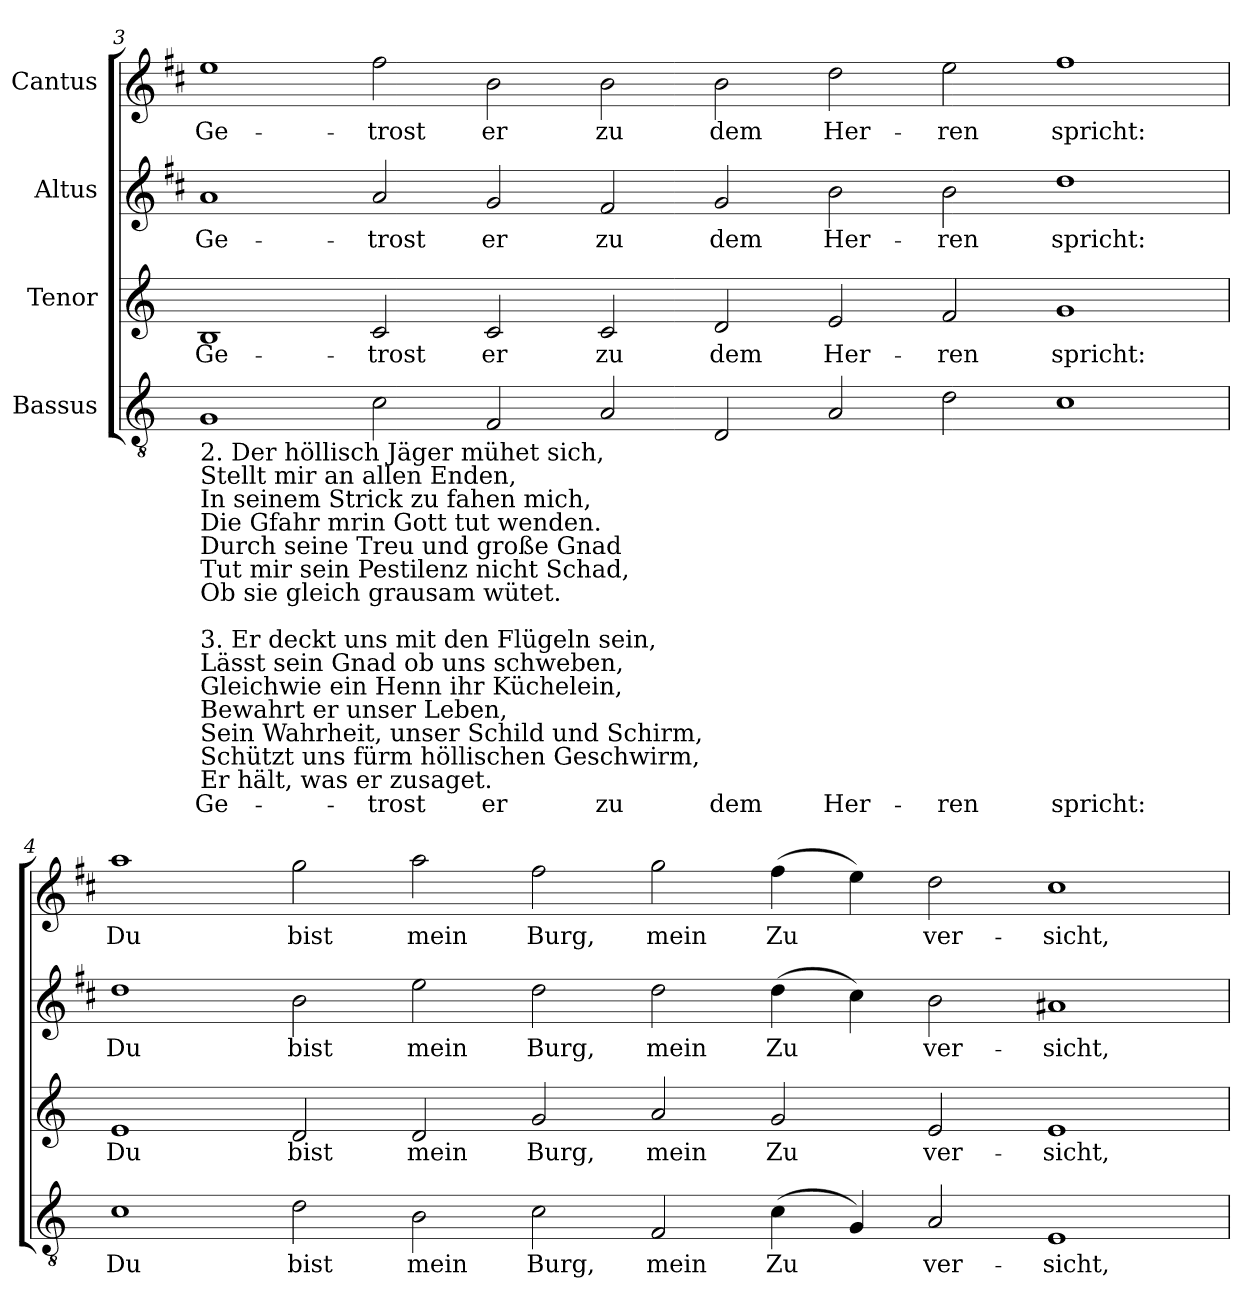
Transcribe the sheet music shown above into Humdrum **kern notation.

**kern	**text	**kern	**text	**kern	**text	**kern	**text
*part4	*part4	*part3	*part3	*part2	*part2	*part1	*part1
*staff4	*staff4	*staff3	*staff3	*staff2	*staff2	*staff1	*staff1
*I"Bassus	*	*I"Tenor	*	*I"Altus	*	*I"Cantus	*
!!LO:LB:g=z
*clefGv2	*	*clefG2	*	*clefG2	*	*clefG2	*
*	*	*	*	*ITrd1c2	*	*ITrd1c2	*
*k[]	*	*k[]	*	*k[]	*	*k[]	*
*C:	*	*C:	*	*C:	*	*C:	*
=3	=3	=3	=3	=3	=3	=3	=3
!LO:TX:b:t=2. Der höllisch Jäger mühet sich,\nStellt mir an allen Enden,\nIn seinem Strick zu fahen mich,\nDie Gfahr mrin Gott tut wenden.\nDurch seine Treu und große Gnad\nTut mir sein Pestilenz nicht Schad,\nOb sie gleich grausam wütet.\n\n3. Er deckt uns mit den Flügeln sein,\nLässt sein Gnad ob uns schweben,\nGleichwie ein Henn ihr Küchelein,\nBewahrt er unser Leben,\nSein Wahrheit, unser Schild und Schirm,\nSchützt uns fürm höllischen Geschwirm,\nEr hält, was er zusaget.	!	!	!	!	!	!	!
!	!LO:LY:b	!	!LO:LY:b	!	!LO:LY:b	!	!LO:LY:b
1G	Ge-	1B	Ge-	1g	Ge-	1dd	Ge-
!	!LO:LY:b	!	!LO:LY:b	!	!LO:LY:b	!	!LO:LY:b
2c	-trost	2c	-trost	2g	-trost	2ee	-trost
!	!LO:LY:b	!	!LO:LY:b	!	!LO:LY:b	!	!LO:LY:b
2F	er	2c	er	2f	er	2a	er
!	!LO:LY:b	!	!LO:LY:b	!	!LO:LY:b	!	!LO:LY:b
2A	zu	2c	zu	2e	zu	2a	zu
!	!LO:LY:b	!	!LO:LY:b	!	!LO:LY:b	!	!LO:LY:b
2D	dem	2d	dem	2f	dem	2a	dem
!	!LO:LY:b	!	!LO:LY:b	!	!LO:LY:b	!	!LO:LY:b
2A	Her-	2e	Her-	2a	Her-	2cc	Her-
!	!LO:LY:b	!	!LO:LY:b	!	!LO:LY:b	!	!LO:LY:b
2d	-ren	2f	-ren	2a	-ren	2dd	-ren
!	!LO:LY:b	!	!LO:LY:b	!	!LO:LY:b	!	!LO:LY:b
1c	spricht:	1g	spricht:	1cc	spricht:	1ee	spricht:
=4	=4	=4	=4	=4	=4	=4	=4
!	!LO:LY:b	!	!LO:LY:b	!	!LO:LY:b	!	!LO:LY:b
1c	Du	1e	Du	1cc	Du	1gg	Du
!	!LO:LY:b	!	!LO:LY:b	!	!LO:LY:b	!	!LO:LY:b
2d	bist	2d	bist	2a	bist	2ff	bist
!	!LO:LY:b	!	!LO:LY:b	!	!LO:LY:b	!	!LO:LY:b
2B	mein	2d	mein	2dd	mein	2gg	mein
!	!LO:LY:b	!	!LO:LY:b	!	!LO:LY:b	!	!LO:LY:b
2c	Burg,	2g	Burg,	2cc	Burg,	2ee	Burg,
!	!LO:LY:b	!	!LO:LY:b	!	!LO:LY:b	!	!LO:LY:b
2F	mein	2a	mein	2cc	mein	2ff	mein
!	!LO:LY:b	!	!LO:LY:b	!	!LO:LY:b	!	!LO:LY:b
(>4c	Zu	2g	Zu	(>4cc	Zu	(>4ee	Zu
4G)	.	.	.	4b)	.	4dd)	.
!	!LO:LY:b	!	!LO:LY:b	!	!LO:LY:b	!	!LO:LY:b
2A	ver-	2e	ver-	2a	ver-	2cc	ver-
!	!LO:LY:b	!	!LO:LY:b	!	!LO:LY:b	!	!LO:LY:b
1E	-sicht,	1e	-sicht,	1g#X	-sicht,	1b	-sicht,
=	=	=	=	=	=	=	=
*-	*-	*-	*-	*-	*-	*-	*-
